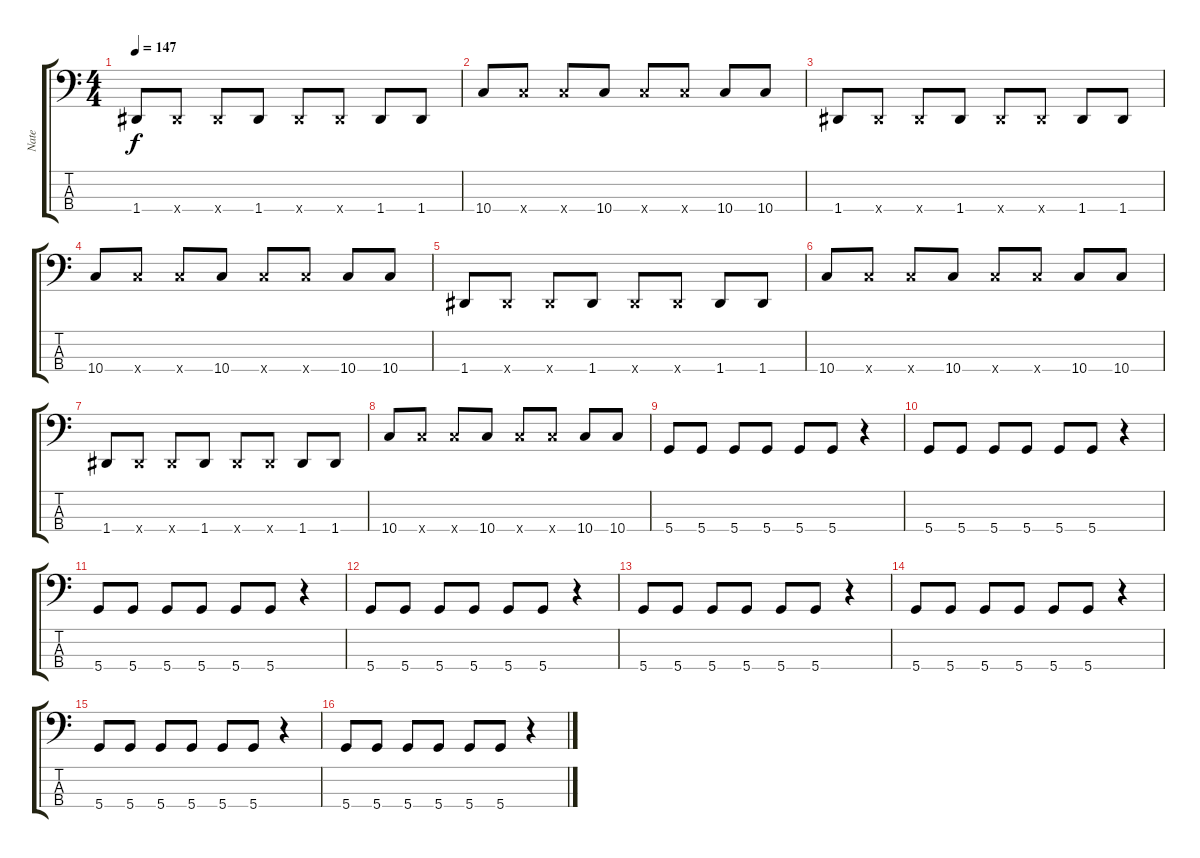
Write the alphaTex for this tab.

\track ("Nate" "Nate") {instrument electricbasspick}
\staff {score tabs}
\tuning (G2 D2 A1 D1) {hide}
\ts (4 4)
\tempo 147
\clef f4
\ks c
1.4.8{dy f} 1.4{x}.8 1.4{x}.8 1.4.8 1.4{x}.8 1.4{x}.8 1.4.8 1.4.8 |
10.4.8 10.4{x}.8 10.4{x}.8 10.4.8 10.4{x}.8 10.4{x}.8 10.4.8 10.4.8 |
1.4.8 1.4{x}.8 1.4{x}.8 1.4.8 1.4{x}.8 1.4{x}.8 1.4.8 1.4.8 |
10.4.8 10.4{x}.8 10.4{x}.8 10.4.8 10.4{x}.8 10.4{x}.8 10.4.8 10.4.8 |
1.4.8 1.4{x}.8 1.4{x}.8 1.4.8 1.4{x}.8 1.4{x}.8 1.4.8 1.4.8 |
10.4.8 10.4{x}.8 10.4{x}.8 10.4.8 10.4{x}.8 10.4{x}.8 10.4.8 10.4.8 |
1.4.8 1.4{x}.8 1.4{x}.8 1.4.8 1.4{x}.8 1.4{x}.8 1.4.8 1.4.8 |
10.4.8 10.4{x}.8 10.4{x}.8 10.4.8 10.4{x}.8 10.4{x}.8 10.4.8 10.4.8 |
5.4.8 5.4.8 5.4.8 5.4.8 5.4.8 5.4.8 r.4 |
5.4.8 5.4.8 5.4.8 5.4.8 5.4.8 5.4.8 r.4 |
5.4.8 5.4.8 5.4.8 5.4.8 5.4.8 5.4.8 r.4 |
5.4.8 5.4.8 5.4.8 5.4.8 5.4.8 5.4.8 r.4 |
5.4.8 5.4.8 5.4.8 5.4.8 5.4.8 5.4.8 r.4 |
5.4.8 5.4.8 5.4.8 5.4.8 5.4.8 5.4.8 r.4 |
5.4.8 5.4.8 5.4.8 5.4.8 5.4.8 5.4.8 r.4 |
5.4.8 5.4.8 5.4.8 5.4.8 5.4.8 5.4.8 r.4
